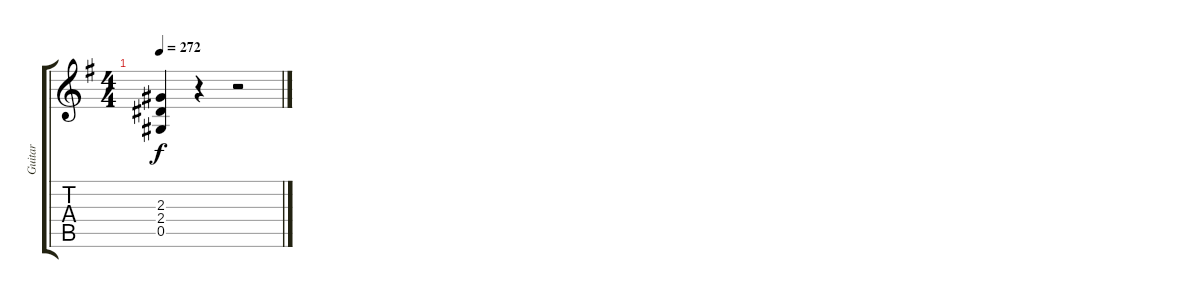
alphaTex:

\track ("Guitar" "Guitar") {instrument distortionguitar}
\staff {score tabs}
\tuning (Eb4 Bb3 Gb3 Db3 Ab2 Eb2) {hide}
\ts (4 4)
\tempo 272
\clef g2
\ks g
(2.3 2.4 0.5).4{dy f} r.4 r.2
